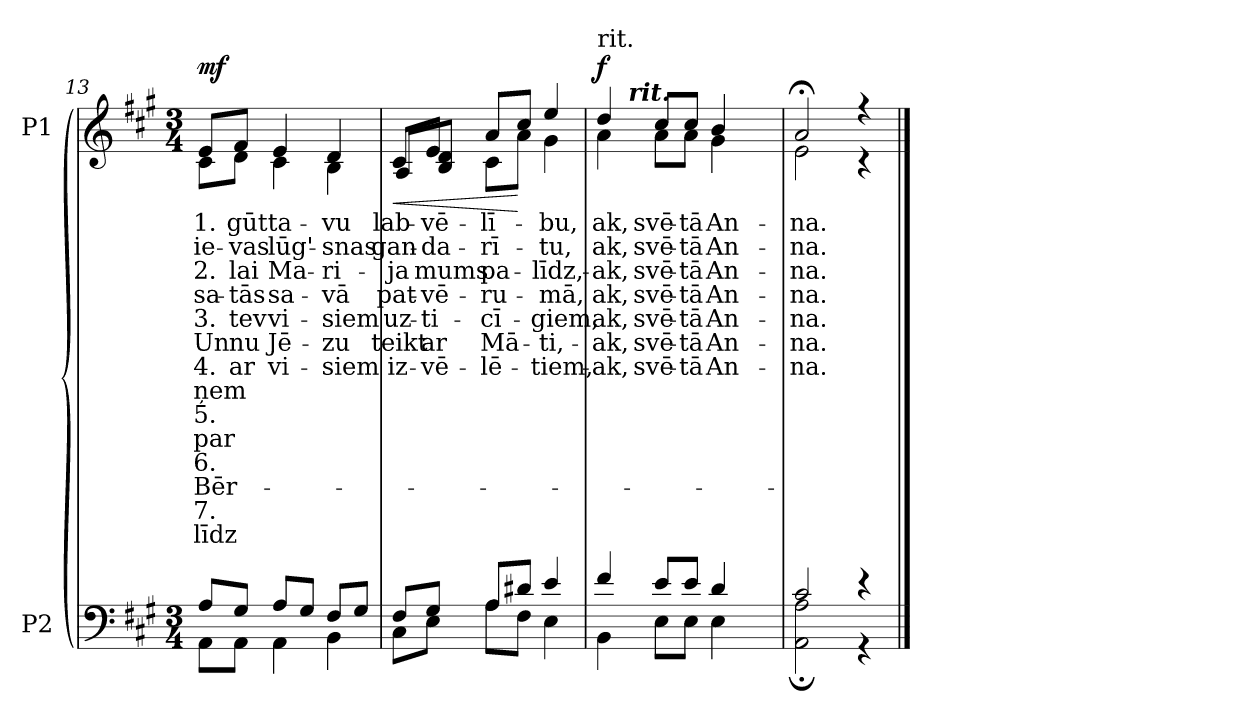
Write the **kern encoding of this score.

**kern	**kern	**text	**text	**text	**text	**text	**text	**text	**text	**text	**text	**text	**text	**text	**text	**dynam
*part2	*part1	*part1	*part1	*part1	*part1	*part1	*part1	*part1	*part1	*part1	*part1	*part1	*part1	*part1	*part1	*part1
*staff2	*staff1	*staff1	*staff1	*staff1	*staff1	*staff1	*staff1	*staff1	*staff1	*staff1	*staff1	*staff1	*staff1	*staff1	*staff1	*staff1
*I"P2	*I"P1	*	*	*	*	*	*	*	*	*	*	*	*	*	*	*
!!LO:LB:g=z
*clefF4	*clefG2	*	*	*	*	*	*	*	*	*	*	*	*	*	*	*
*k[f#c#g#]	*k[f#c#g#]	*	*	*	*	*	*	*	*	*	*	*	*	*	*	*
*A:	*A:	*	*	*	*	*	*	*	*	*	*	*	*	*	*	*
*M3/4	*M3/4	*	*	*	*	*	*	*	*	*	*	*	*	*	*	*
=13	=13	=13	=13	=13	=13	=13	=13	=13	=13	=13	=13	=13	=13	=13	=13	=13
*^	*	*	*	*	*	*	*	*	*	*	*	*	*	*	*	*
!	!	!	!LO:LY:b:color=#000000	!LO:LY:b:color=#000000	!LO:LY:b:color=#000000	!LO:LY:b:color=#000000	!LO:LY:b:color=#000000	!LO:LY:b:color=#000000	!LO:LY:b:color=#000000	!LO:LY:b:color=#000000	!LO:LY:b:color=#000000	!LO:LY:b:color=#000000	!LO:LY:b:color=#000000	!LO:LY:b:color=#000000	!LO:LY:b:color=#000000	!LO:LY:b:color=#000000	!
*	*	*^	*	*	*	*	*	*	*	*	*	*	*	*	*	*	*
8Ai/L	8AAi\L	8ei/L	8c#i\L	1.	ie-	2.	sa-	3.	-Un	4.	ņem	5.	par	6.	Bēr-	7.	līdz	mf
!	!	!	!	!LO:LY:b:color=#000000	!LO:LY:b:color=#000000	!LO:LY:b:color=#000000	!LO:LY:b:color=#000000	!LO:LY:b:color=#000000	!LO:LY:b:color=#000000	!LO:LY:b:color=#000000	!	!	!	!	!	!	!	!
8G#i/J	8AAi\J	8f#i/J	8di\J	-gūt	-vas	lai	tās	tev	nu	ar	.	.	.	.	.	.	.	.
!	!	!	!	!LO:LY:b:color=#000000	!LO:LY:b:color=#000000	!LO:LY:b:color=#000000	!LO:LY:b:color=#000000	!LO:LY:b:color=#000000	!LO:LY:b:color=#000000	!LO:LY:b:color=#000000	!	!	!	!	!	!	!	!
8Ai/L	4AAi\	4ei/	4c#i\	ta-	lūg'-	-Ma-	-sa-	-vi-	-Jē-	vi-	.	.	.	.	.	.	.	.
8G#i/J	.	.	.	.	.	.	.	.	.	.	.	.	.	.	.	.	.	.
!	!	!	!	!LO:LY:b:color=#000000	!LO:LY:b:color=#000000	!LO:LY:b:color=#000000	!LO:LY:b:color=#000000	!LO:LY:b:color=#000000	!LO:LY:b:color=#000000	!LO:LY:b:color=#000000	!	!	!	!	!	!	!	!
8F#i/L	4BBi\	4di/	4Bi\	-vu	-snas	ri-	vā	siem	-zu	-siem	.	.	.	.	.	.	.	.
8G#i/J	.	.	.	.	.	.	.	.	.	.	.	.	.	.	.	.	.	.
=14	=14	=14	=14	=14	=14	=14	=14	=14	=14	=14	=14	=14	=14	=14	=14	=14	=14	=14
!	!	!	!	!LO:LY:b:color=#000000	!LO:LY:b:color=#000000	!LO:LY:b:color=#000000	!LO:LY:b:color=#000000	!LO:LY:b:color=#000000	!LO:LY:b:color=#000000	!LO:LY:b:color=#000000	!	!	!	!	!	!	!	!LO:HP:b
8F#i/L	8C#i\L	8c#i/L	8Ai/L	lab-	gan-	ja	pat-	-uz-	teikt	-iz-	.	.	.	.	.	.	.	<
!	!	!	!	!LO:LY:b:color=#000000	!LO:LY:b:color=#000000	!LO:LY:b:color=#000000	!LO:LY:b:color=#000000	!LO:LY:b:color=#000000	!LO:LY:b:color=#000000	!LO:LY:b:color=#000000	!	!	!	!	!	!	!	!
8G#i/J	8Ei\J	8ei/J	8Bi/ 8di/J	vē-	da-	-mums	vē-	-ti-	ar	-vē-	.	.	.	.	.	.	.	.
!	!	!	!	!LO:LY:b:color=#000000	!LO:LY:b:color=#000000	!LO:LY:b:color=#000000	!LO:LY:b:color=#000000	!LO:LY:b:color=#000000	!LO:LY:b:color=#000000	!LO:LY:b:color=#000000	!	!	!	!	!	!	!	!
8Ai/L	8Ai\L	8ai/L	8c#i\L	-lī-	-rī-	-pa-	-ru-	-cī-	-Mā-	-lē-	.	.	.	.	.	.	.	.
8d#Xi/J	8F#i\J	8cc#i/J	8ai\J	.	.	.	.	.	.	.	.	.	.	.	.	.	.	[
!	!	!	!	!LO:LY:b:color=#000000	!LO:LY:b:color=#000000	!LO:LY:b:color=#000000	!LO:LY:b:color=#000000	!LO:LY:b:color=#000000	!LO:LY:b:color=#000000	!LO:LY:b:color=#000000	!	!	!	!	!	!	!	!
4ei/	4Ei\	4eei/	4g#i\	-bu,	-tu,	-līdz,-	mā,	-giem,	-ti,-	-tiem,-	.	.	.	.	.	.	.	.
*	*	*v	*v	*	*	*	*	*	*	*	*	*	*	*	*	*	*	*
=15	=15	=15	=15	=15	=15	=15	=15	=15	=15	=15	=15	=15	=15	=15	=15	=15	=15
*	*	*^	*	*	*	*	*	*	*	*	*	*	*	*	*	*	*
!	!	!LO:TX:t=rit.	!	!	!	!	!	!	!	!	!	!	!	!	!	!	!	!
!	!	!	!	!LO:LY:b:color=#000000	!LO:LY:b:color=#000000	!LO:LY:b:color=#000000	!LO:LY:b:color=#000000	!LO:LY:b:color=#000000	!LO:LY:b:color=#000000	!LO:LY:b:color=#000000	!	!	!	!	!	!	!	!
*	*	*	*^	*	*	*	*	*	*	*	*	*	*	*	*	*	*	*
4f#i/	4BBi\	4ddi/	4ai\	8ryy	ak,	ak,	ak,	ak,	ak,	ak,	ak,	.	.	.	.	.	.	.	f
.	.	.	.	256.ryy	.	.	.	.	.	.	.	.	.	.	.	.	.	.	.
!	!	!	!	!LO:TX:a:Bi:t=rit.	!	!	!	!	!	!	!	!	!	!	!	!	!	!	!
.	.	.	.	2ryy	.	.	.	.	.	.	.	.	.	.	.	.	.	.	.
!	!	!	!	!	!LO:LY:b:color=#000000	!LO:LY:b:color=#000000	!LO:LY:b:color=#000000	!LO:LY:b:color=#000000	!LO:LY:b:color=#000000	!LO:LY:b:color=#000000	!LO:LY:b:color=#000000	!	!	!	!	!	!	!	!
8ei/L	8Ei\L	8cc#i/L	8ai\L	.	svē-	svē-	-svē-	-svē-	-svē-	-svē-	svē-	.	.	.	.	.	.	.	.
!	!	!	!	!	!LO:LY:b:color=#000000	!LO:LY:b:color=#000000	!LO:LY:b:color=#000000	!LO:LY:b:color=#000000	!LO:LY:b:color=#000000	!LO:LY:b:color=#000000	!LO:LY:b:color=#000000	!	!	!	!	!	!	!	!
8ei/J	8Ei\J	8cc#i/J	8ai\J	.	-tā	-tā	tā	tā	tā	tā	-tā	.	.	.	.	.	.	.	.
!	!	!	!	!	!LO:LY:b:color=#000000	!LO:LY:b:color=#000000	!LO:LY:b:color=#000000	!LO:LY:b:color=#000000	!LO:LY:b:color=#000000	!LO:LY:b:color=#000000	!LO:LY:b:color=#000000	!	!	!	!	!	!	!	!
4di/	4Ei\	4bi/	4g#i\	.	An-	An-	-An-	-An-	-An-	An-	-An-	.	.	.	.	.	.	.	.
.	.	.	.	16ryy	.	.	.	.	.	.	.	.	.	.	.	.	.	.	.
.	.	.	.	32ryy	.	.	.	.	.	.	.	.	.	.	.	.	.	.	.
.	.	.	.	64ryy	.	.	.	.	.	.	.	.	.	.	.	.	.	.	.
.	.	.	.	128ryy	.	.	.	.	.	.	.	.	.	.	.	.	.	.	.
.	.	.	.	512ryy	.	.	.	.	.	.	.	.	.	.	.	.	.	.	.
*	*	*v	*v	*v	*	*	*	*	*	*	*	*	*	*	*	*	*	*	*
=16	=16	=16	=16	=16	=16	=16	=16	=16	=16	=16	=16	=16	=16	=16	=16	=16	=16
*	*	*^	*	*	*	*	*	*	*	*	*	*	*	*	*	*	*
*	*	*	*^	*	*	*	*	*	*	*	*	*	*	*	*	*	*	*
!	!	!	!	!	!LO:LY:b:color=#000000	!LO:LY:b:color=#000000	!LO:LY:b:color=#000000	!LO:LY:b:color=#000000	!LO:LY:b:color=#000000	!LO:LY:b:color=#000000	!LO:LY:b:color=#000000	!	!	!	!	!	!	!	!
*	*	*	*v	*v	*	*	*	*	*	*	*	*	*	*	*	*	*	*	*
2c#i/	2AAi\; 2Ai;	2a;i/	2ei\	-na.	-na.	na.	na.	na.	na.	-na.	.	.	.	.	.	.	.	.
!	!	!	!	!LO:LY:b:color=#000000	!LO:LY:b:color=#000000	!LO:LY:b:color=#000000	!LO:LY:b:color=#000000	!LO:LY:b:color=#000000	!LO:LY:b:color=#000000	!	!	!	!	!	!	!	!	!
4r	4r	4r	4r	2.	3.	4.	5.	6.	7.	.	.	.	.	.	.	.	.	.
*v	*v	*	*	*	*	*	*	*	*	*	*	*	*	*	*	*	*	*
*	*v	*v	*	*	*	*	*	*	*	*	*	*	*	*	*	*	*
==	==	==	==	==	==	==	==	==	==	==	==	==	==	==	==	==
*-	*-	*-	*-	*-	*-	*-	*-	*-	*-	*-	*-	*-	*-	*-	*-	*-
